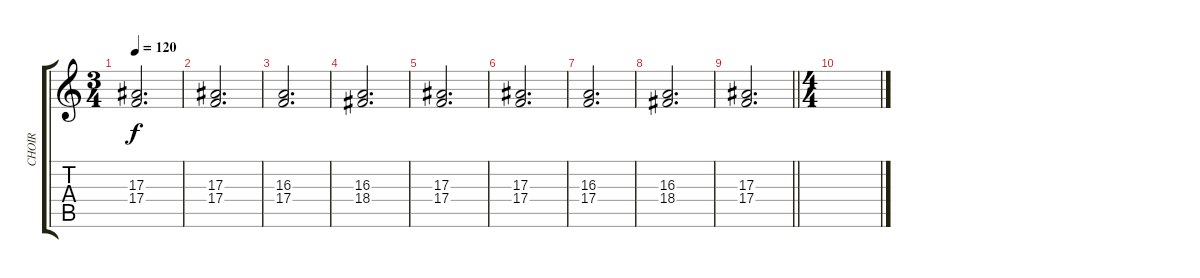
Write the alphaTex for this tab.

\track ("CHOIR" "CHOIR") {instrument choiraahs}
\staff {score tabs}
\tuning (D4 A3 F3 C3 G2 D2) {hide}
\ts (3 4)
\tempo 120
\clef g2
\ks c
(17.3 17.4).2{d dy f} |
(17.3 17.4).2{d} |
(16.3 17.4).2{d} |
(16.3 18.4).2{d} |
(17.3 17.4).2{d} |
(17.3 17.4).2{d} |
(16.3 17.4).2{d} |
(16.3 18.4).2{d} |
\barLineRight lightlight
(17.3 17.4).2{d} |
\ts (4 4)
